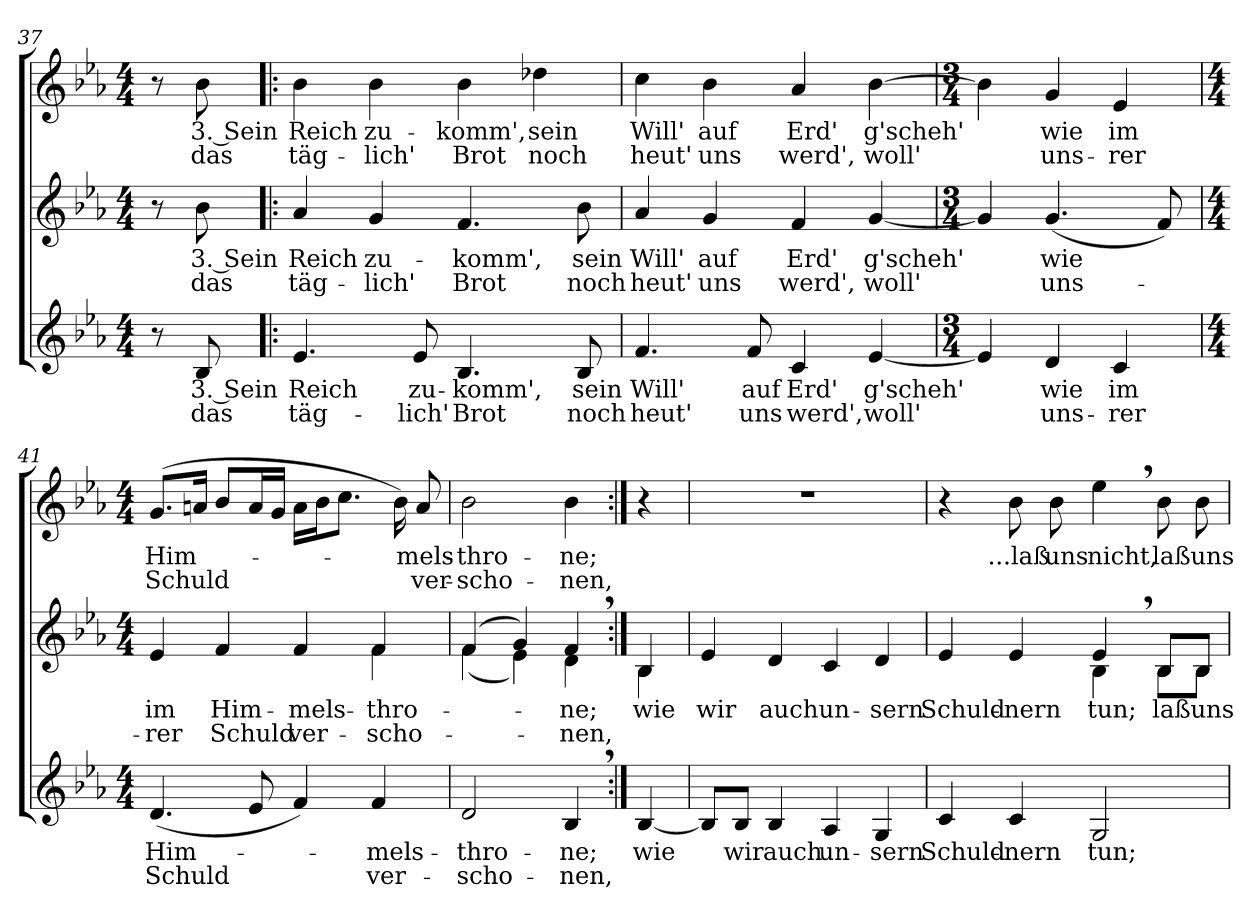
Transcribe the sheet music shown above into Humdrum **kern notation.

**kern	**text	**text	**kern	**text	**text	**kern	**text	**text
*part3	*part3	*part3	*part2	*part2	*part2	*part1	*part1	*part1
*staff3	*staff3	*staff3	*staff2	*staff2	*staff2	*staff1	*staff1	*staff1
!!LO:LB:g=z
*clefG2	*	*	*clefG2	*	*	*clefG2	*	*
*k[b-e-a-]	*	*	*k[b-e-a-]	*	*	*k[b-e-a-]	*	*
*E-:	*	*	*E-:	*	*	*E-:	*	*
*M4/4	*	*	*M4/4	*	*	*M4/4	*	*
=37	=37	=37	=37	=37	=37	=37	=37	=37
8r	.	.	8r	.	.	8r	.	.
!	!LO:LY:b	!LO:LY:b	!	!	!	!	!	!
!	!	!	!	!LO:LY:b	!LO:LY:b	!	!	!
!	!	!	!	!	!	!	!LO:LY:b	!LO:LY:b
8B-/	3. Sein	das	8b-\	3. Sein	das	8b-\	3. Sein	das
=38!|:	=38!|:	=38!|:	=38!|:	=38!|:	=38!|:	=38!|:	=38!|:	=38!|:
!	!LO:LY:b	!LO:LY:b	!	!	!	!	!	!
!	!	!	!	!LO:LY:b	!LO:LY:b	!	!	!
!	!	!	!	!	!	!	!LO:LY:b	!LO:LY:b
4.e-/	Reich	täg-	4a-/	Reich	täg-	4b-\	Reich	täg-
!	!	!	!	!LO:LY:b	!LO:LY:b	!	!	!
!	!	!	!	!	!	!	!LO:LY:b	!LO:LY:b
.	.	.	4g/	zu-	-lich'	4b-\	zu-	-lich'
!	!LO:LY:b	!LO:LY:b	!	!	!	!	!	!
8e-/	zu-	-lich'	.	.	.	.	.	.
!	!LO:LY:b	!LO:LY:b	!	!	!	!	!	!
!	!	!	!	!LO:LY:b	!LO:LY:b	!	!	!
!	!	!	!	!	!	!	!LO:LY:b	!LO:LY:b
4.B-/	-komm',	Brot	4.f/	-komm',	Brot	4b-\	-komm',	Brot
!	!	!	!	!	!	!	!LO:LY:b	!LO:LY:b
.	.	.	.	.	.	4dd-X\	sein	noch
!	!LO:LY:b	!LO:LY:b	!	!	!	!	!	!
!	!	!	!	!LO:LY:b	!LO:LY:b	!	!	!
8B-/	sein	noch	8b-\	sein	noch	.	.	.
=39	=39	=39	=39	=39	=39	=39	=39	=39
!	!LO:LY:b	!LO:LY:b	!	!	!	!	!	!
!	!	!	!	!LO:LY:b	!LO:LY:b	!	!	!
!	!	!	!	!	!	!	!LO:LY:b	!LO:LY:b
4.f/	Will'	heut'	4a-/	Will'	heut'	4cc\	Will'	heut'
!	!	!	!	!LO:LY:b	!LO:LY:b	!	!	!
!	!	!	!	!	!	!	!LO:LY:b	!LO:LY:b
.	.	.	4g/	auf	uns	4b-\	auf	uns
!	!LO:LY:b	!LO:LY:b	!	!	!	!	!	!
8f/	auf	uns	.	.	.	.	.	.
!	!LO:LY:b	!LO:LY:b	!	!	!	!	!	!
!	!	!	!	!LO:LY:b	!LO:LY:b	!	!	!
!	!	!	!	!	!	!	!LO:LY:b	!LO:LY:b
4c/	Erd'	werd',	4f/	Erd'	werd',	4a-/	Erd'	werd',
!	!LO:LY:b	!LO:LY:b	!	!	!	!	!	!
!	!	!	!	!LO:LY:b	!LO:LY:b	!	!	!
!	!	!	!	!	!	!	!LO:LY:b	!LO:LY:b
[4e-/	g'scheh'	woll'	[4g/	g'scheh'	woll'	[4b-\	g'scheh'	woll'
=40	=40	=40	=40	=40	=40	=40	=40	=40
*M3/4	*	*	*M3/4	*	*	*M3/4	*	*
4e-/]	.	.	4g/]	.	.	4b-\]	.	.
!	!LO:LY:b	!LO:LY:b	!	!	!	!	!	!
!	!	!	!	!LO:LY:b	!LO:LY:b	!	!	!
!	!	!	!	!	!	!	!LO:LY:b	!LO:LY:b
4d/	wie	uns-	(<4.g/	wie	uns-	4g/	wie	uns-
!	!LO:LY:b	!LO:LY:b	!	!	!	!	!	!
!	!	!	!	!	!	!	!LO:LY:b	!LO:LY:b
4c/	im	-rer	.	.	.	4e-/	im	-rer
.	.	.	8f/)	.	.	.	.	.
!!LO:PB:g=z
=41	=41	=41	=41	=41	=41	=41	=41	=41
*M4/4	*	*	*M4/4	*	*	*M4/4	*	*
!	!LO:LY:b	!LO:LY:b	!	!	!	!	!	!
!	!	!	!	!LO:LY:b	!LO:LY:b	!	!	!
*	*	*	*^	*	*	*	*	*
!	!	!	!	!	!	!	!	!LO:LY:b	!LO:LY:b
(<4.d/	Him-	Schuld	4e-/	2.ryy	im	-rer	(>8.g/L	Him-	Schuld
.	.	.	.	.	.	.	16an/Jk	.	.
!	!	!	!	!	!LO:LY:b	!LO:LY:b	!	!	!
.	.	.	4f/	.	Him-	Schuld	8b-/L	.	.
8e-/	.	.	.	.	.	.	16a/L	.	.
.	.	.	.	.	.	.	16g/JJ	.	.
!	!	!	!	!	!LO:LY:b	!LO:LY:b	!	!	!
4f/)	.	.	4f/	.	-mels-	ver-	16a\LL	.	.
.	.	.	.	.	.	.	16b-\J	.	.
.	.	.	.	.	.	.	8.cc\J	.	.
!	!LO:LY:b	!LO:LY:b	!	!	!	!	!	!	!
!	!	!	!	!	!LO:LY:b	!LO:LY:b	!	!	!
4f/	-mels-	ver-	4f/	4f\	-thro-	-scho-	.	.	.
.	.	.	.	.	.	.	16b-\)	.	.
!	!	!	!	!	!	!	!	!LO:LY:b	!LO:LY:b
.	.	.	.	.	.	.	8a/	-mels-	ver-
=42	=42	=42	=42	=42	=42	=42	=42	=42	=42
!	!LO:LY:b	!LO:LY:b	!	!	!	!	!	!	!
!	!	!	!	!	!	!	!	!LO:LY:b	!LO:LY:b
2d/	-thro-	-scho-	(4f/	(<4f\	.	.	2b-\	-thro-	-scho-
.	.	.	4g/)	4e-\)	.	.	.	.	.
!	!LO:LY:b	!LO:LY:b	!	!	!	!	!	!	!
!	!	!	!	!	!LO:LY:b	!LO:LY:b	!	!	!
!	!	!	!	!	!	!	!	!LO:LY:b	!LO:LY:b
4B-,>/	-ne;	-nen,	4f,>/	4d\	-ne;	-nen,	4b-\	-ne;	-nen,
=43:|!	=43:|!	=43:|!	=43:|!	=43:|!	=43:|!	=43:|!	=43:|!	=43:|!	=43:|!
!	!LO:LY:b	!	!	!	!	!	!	!	!
!	!	!	!	!	!LO:LY:b	!	!	!	!
[4B-/	wie	.	4B-/	4B-\	wie	.	4r	.	.
*	*	*	*v	*v	*	*	*	*	*
=44	=44	=44	=44	=44	=44	=44	=44	=44
*	*	*	*^	*	*	*	*	*
!	!	!	!	!	!LO:LY:b	!	!	!	!
*	*	*	*v	*v	*	*	*	*	*
8B-/L]	.	.	4e-/	wir	.	1r	.	.
!	!LO:LY:b	!	!	!	!	!	!	!
8B-/J	wir	.	.	.	.	.	.	.
!	!LO:LY:b	!	!	!	!	!	!	!
!	!	!	!	!LO:LY:b	!	!	!	!
4B-/	auch	.	4d/	auch	.	.	.	.
!	!LO:LY:b	!	!	!	!	!	!	!
!	!	!	!	!LO:LY:b	!	!	!	!
4A-/	un-	.	4c/	un-	.	.	.	.
!	!LO:LY:b	!	!	!	!	!	!	!
!	!	!	!	!LO:LY:b	!	!	!	!
4G/	-sern	.	4d/	-sern	.	.	.	.
!!LO:LB:g=z
=45	=45	=45	=45	=45	=45	=45	=45	=45
!	!LO:LY:b	!	!	!	!	!	!	!
!	!	!	!	!LO:LY:b	!	!	!	!
*	*	*	*^	*	*	*	*	*
4c/	Schuld-	.	4e-/	2ryy	Schuld-	.	4r	.	.
!	!LO:LY:b	!	!	!	!	!	!	!	!
!	!	!	!	!	!LO:LY:b	!	!	!	!
!	!	!	!	!	!	!	!	!LO:LY:b	!
4c/	-nern	.	4e-/	.	-nern	.	8b-\	...laß	.
!	!	!	!	!	!	!	!	!LO:LY:b	!
.	.	.	.	.	.	.	8b-\	uns	.
!	!LO:LY:b	!	!	!	!	!	!	!	!
!	!	!	!	!	!LO:LY:b	!	!	!	!
!	!	!	!	!	!	!	!	!LO:LY:b	!
2G/	tun;	.	4e-,>/	4B-\	tun;	.	4ee-,>\	nicht,	.
!	!	!	!	!	!LO:LY:b	!	!	!	!
!	!	!	!	!	!	!	!	!LO:LY:b	!
.	.	.	8B-/L	8B-\L	laß	.	8b-\	laß	.
!	!	!	!	!	!LO:LY:b	!	!	!	!
!	!	!	!	!	!	!	!	!LO:LY:b	!
.	.	.	8B-/J	8B-\J	uns	.	8b-\	uns	.
*	*	*	*v	*v	*	*	*	*	*
=	=	=	=	=	=	=	=	=
*-	*-	*-	*-	*-	*-	*-	*-	*-
